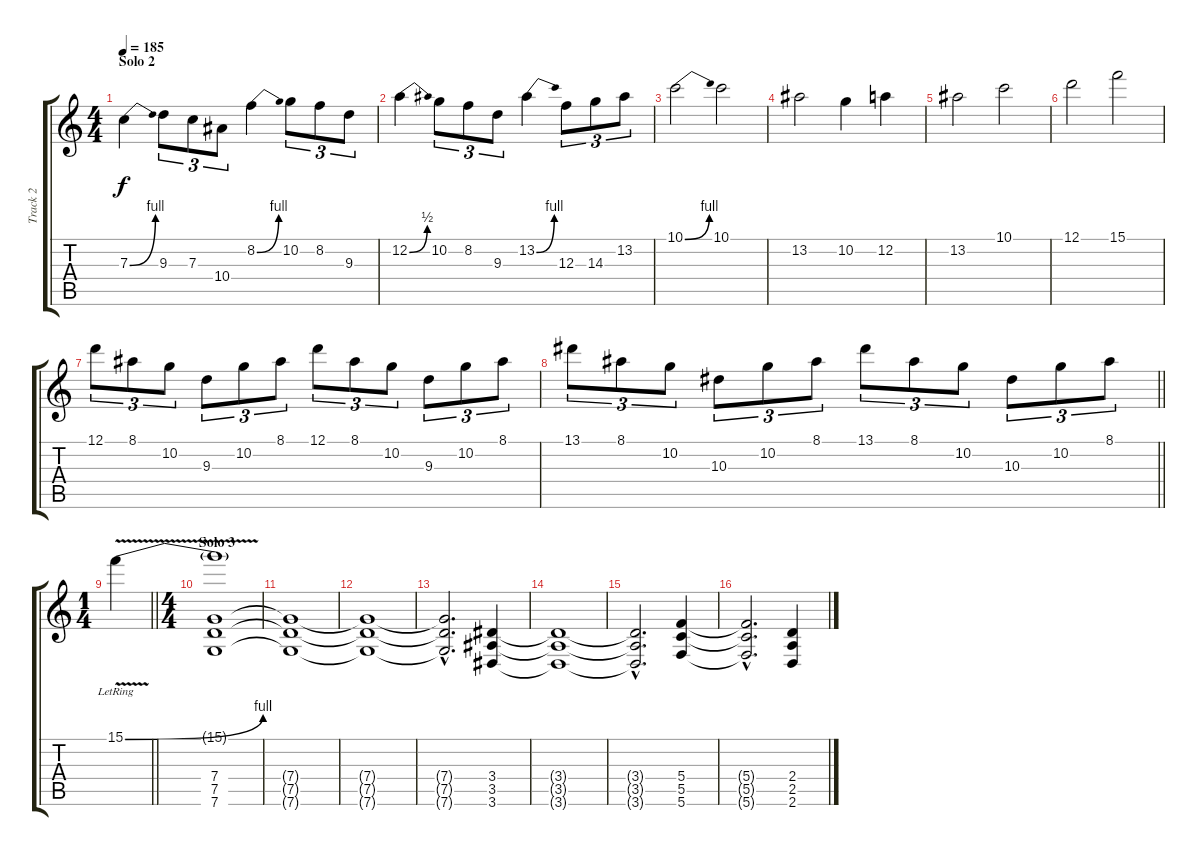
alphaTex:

\track ("Track 2" "Track 2") {instrument distortionguitar}
\staff {score tabs}
\tuning (D4 A3 F3 C3 G2 C2) {hide}
\ts (4 4)
\section ("" "Solo 2")
\tempo 185
\clef g2
\ks c
7.3{be (bend 0 0 60 4)}.4{dy f} 9.3.8{tu (3 2)} 7.3.8{tu (3 2)} 10.4.8{tu (3 2)} 8.2{be (bend 0 0 60 4)}.4 10.2.8{tu (3 2)} 8.2.8{tu (3 2)} 9.3.8{tu (3 2)} |
12.2{be (bend 0 0 60 2)}.4 10.2.8{tu (3 2)} 8.2.8{tu (3 2)} 9.3.8{tu (3 2)} 13.2{be (bend 0 0 60 4)}.4 12.3.8{tu (3 2)} 14.3.8{tu (3 2)} 13.2.8{tu (3 2)} |
10.1{be (bend 0 0 60 4)}.2 10.1.2 |
13.2.2 10.2.4 12.2.4 |
13.2.2 10.1.2 |
12.1.2 15.1.2 |
12.1.8{tu (3 2)} 8.1.8{tu (3 2)} 10.2.8{tu (3 2)} 9.3.8{tu (3 2)} 10.2.8{tu (3 2)} 8.1.8{tu (3 2)} 12.1.8{tu (3 2)} 8.1.8{tu (3 2)} 10.2.8{tu (3 2)} 9.3.8{tu (3 2)} 10.2.8{tu (3 2)} 8.1.8{tu (3 2)} |
\barLineRight lightlight
13.1.8{tu (3 2)} 8.1.8{tu (3 2)} 10.2.8{tu (3 2)} 10.3.8{tu (3 2)} 10.2.8{tu (3 2)} 8.1.8{tu (3 2)} 13.1.8{tu (3 2)} 8.1.8{tu (3 2)} 10.2.8{tu (3 2)} 10.3.8{tu (3 2)} 10.2.8{tu (3 2)} 8.1.8{tu (3 2)} |
\ts (1 4)
\barLineRight lightlight
15.1{be (bend 0 0 60 4) v lr}.4 |
\ts (4 4)
\section ("" "Solo 3")
(15.1{t} 7.4 7.5 7.6).1 |
(7.4{t} 7.5{t} 7.6{t}).1 |
(7.4{t} 7.5{t} 7.6{t}).1 |
(7.4{hac t} 7.5{hac t} 7.6{hac t}).2{d} (3.4 3.5 3.6).4 |
(3.4{t} 3.5{t} 3.6{t}).1 |
(3.4{hac t} 3.5{hac t} 3.6{hac t}).2{d} (5.4 5.5 5.6).4 |
(5.4{hac t} 5.5{hac t} 5.6{hac t}).2{d} (2.4 2.5 2.6).4
